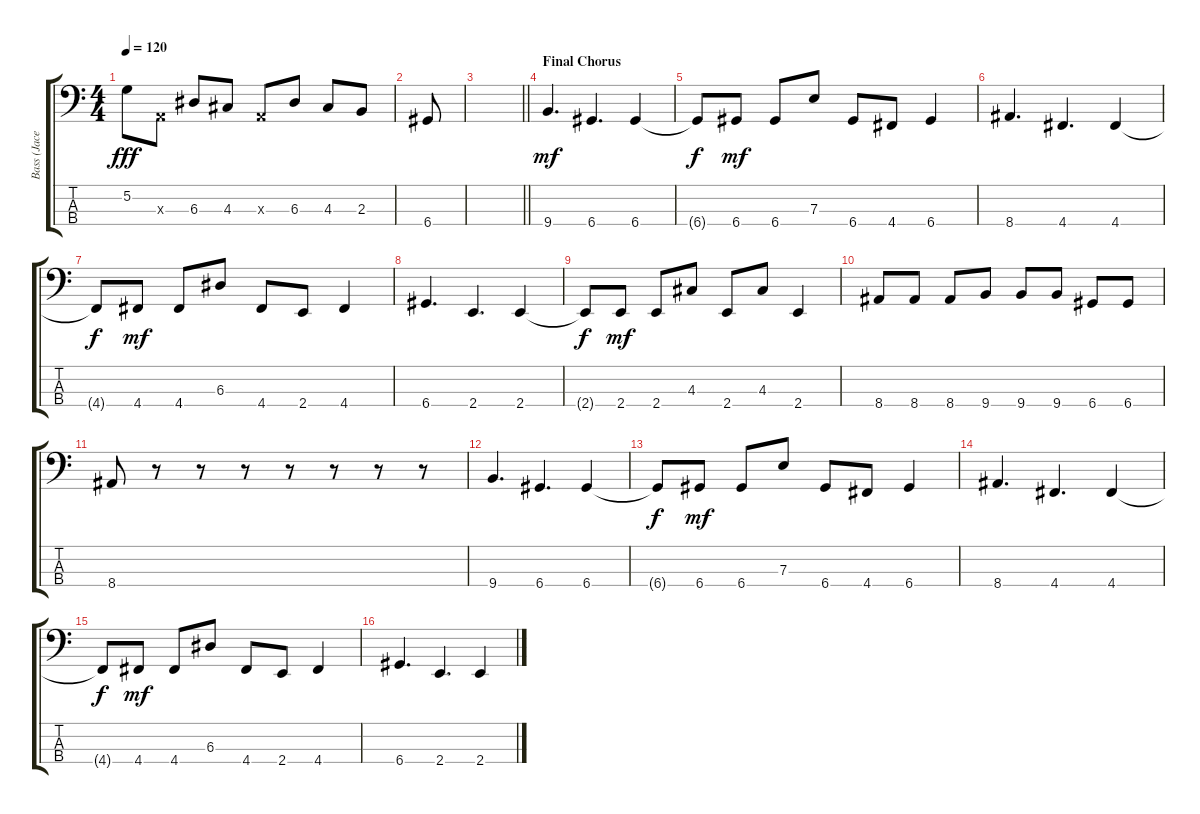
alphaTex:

\track ("Bass (Jacey)" "Bass (Jace") {instrument electricbassfinger}
\staff {score tabs}
\tuning (G2 D2 A1 D1) {hide}
\ts (4 4)
\tempo 120
\clef f4
\ks c
5.2.8{dy fff} 0.3{x}.8 6.3.8 4.3.8 0.3{x}.8 6.3.8 4.3.8 2.3.8 |
6.4.8 |
\barLineRight lightlight
|
\section ("" "Final Chorus")
9.4.4{d dy mf} 6.4.4{d} 6.4.4 |
6.4{t}.8{dy f} 6.4.8{dy mf} 6.4.8 7.3.8 6.4.8 4.4.8 6.4.4 |
8.4.4{d} 4.4.4{d} 4.4.4 |
4.4{t}.8{dy f} 4.4.8{dy mf} 4.4.8 6.3.8 4.4.8 2.4.8 4.4.4 |
6.4.4{d} 2.4.4{d} 2.4.4 |
2.4{t}.8{dy f} 2.4.8{dy mf} 2.4.8 4.3.8 2.4.8 4.3.8 2.4.4 |
8.4.8 8.4.8 8.4.8 9.4.8 9.4.8 9.4.8 6.4.8 6.4.8 |
8.4.8 r.8 r.8 r.8 r.8 r.8 r.8 r.8 |
9.4.4{d} 6.4.4{d} 6.4.4 |
6.4{t}.8{dy f} 6.4.8{dy mf} 6.4.8 7.3.8 6.4.8 4.4.8 6.4.4 |
8.4.4{d} 4.4.4{d} 4.4.4 |
4.4{t}.8{dy f} 4.4.8{dy mf} 4.4.8 6.3.8 4.4.8 2.4.8 4.4.4 |
6.4.4{d} 2.4.4{d} 2.4.4
